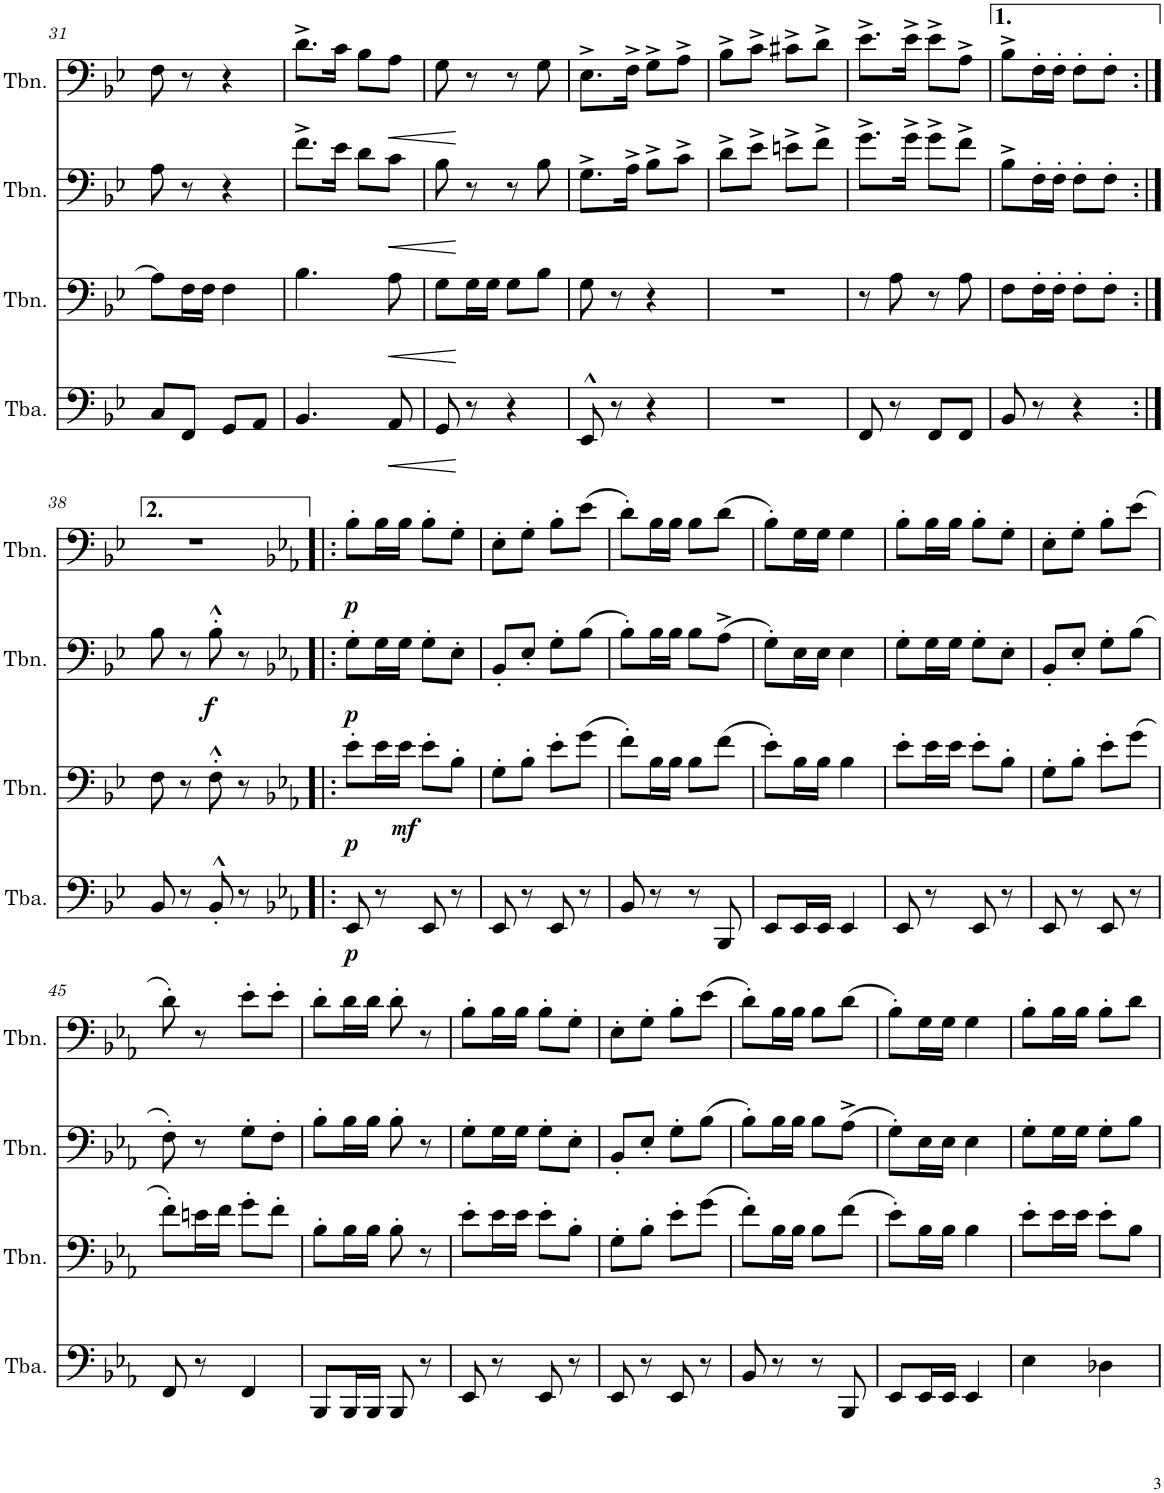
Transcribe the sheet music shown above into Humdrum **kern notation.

**kern	**dynam	**kern	**dynam	**kern	**dynam	**kern	**dynam
*part4	*part4	*part3	*part3	*part2	*part2	*part1	*part1
*staff4	*staff4	*staff3	*staff3	*staff2	*staff2	*staff1	*staff1
*I"Tuba	*	*I"Trombone	*	*I"Trombone	*	*I"Trombone	*
*I'Tba.	*	*I'Tbn.	*	*I'Tbn.	*	*I'Tbn.	*
!!LO:PB:g=z
*clefF4	*	*clefF4	*	*clefF4	*	*clefF4	*
*k[b-e-]	*	*k[b-e-]	*	*k[b-e-]	*	*k[b-e-]	*
*M2/4	*	*M2/4	*	*M2/4	*	*M2/4	*
=31	=31	=31	=31	=31	=31	=31	=31
8C/L	.	8A\L]	.	8A\	.	8F\	.
8FF/J	.	16F\L	.	8r	.	8r	.
.	.	16F\JJ	.	.	.	.	.
8GG/L	.	4F\	.	4r	.	4r	.
8AA/J	.	.	.	.	.	.	.
=32	=32	=32	=32	=32	=32	=32	=32
4.BB-/	.	4.B-\	.	8.f^\L	.	8.d^\L	.
.	.	.	.	16e-\Jk	.	16c\Jk	.
.	.	.	.	8d\L	.	8B-\L	.
!	!LO:HP:b	!	!LO:HP:b	!	!LO:HP:b	!	!LO:HP:b
8AA/	<	8A\	<	8c\J	<	8A\J	<
=33	=33	=33	=33	=33	=33	=33	=33
8GG/	.	8G\L	.	8B-\	.	8G\	.
8r	[	16G\L	[	8r	[	8r	[
.	.	16G\JJ	.	.	.	.	.
4r	.	8G\L	.	8r	.	8r	.
.	.	8B-\J	.	8B-\	.	8G\	.
=34	=34	=34	=34	=34	=34	=34	=34
8EE-^^/	.	8G\	.	8.G^\L	.	8.E-^\L	.
8r	.	8r	.	.	.	.	.
.	.	.	.	16A^\Jk	.	16F^\Jk	.
4r	.	4r	.	8B-^\L	.	8G^\L	.
.	.	.	.	8c^\J	.	8A^\J	.
=35	=35	=35	=35	=35	=35	=35	=35
2r	.	2r	.	8d^\L	.	8B-^\L	.
.	.	.	.	8e-^\J	.	8c^\J	.
.	.	.	.	8en^\L	.	8c#X^\L	.
.	.	.	.	8f^\J	.	8d^\J	.
=36	=36	=36	=36	=36	=36	=36	=36
8FF/	.	8r	.	8.g^\L	.	8.e-^\L	.
8r	.	8A\	.	.	.	.	.
.	.	.	.	16g^\Jk	.	16e-^\Jk	.
8FF/L	.	8r	.	8g^\L	.	8e-^\L	.
8FF/J	.	8A\	.	8f^\J	.	8A^\J	.
=37	=37	=37	=37	=37	=37	=37	=37
8BB-/	.	8F\L	.	8B-^\L	.	8B-^\L	.
8r	.	16F'\L	.	16F'\L	.	16F'\L	.
.	.	16F'\JJ	.	16F'\JJ	.	16F'\JJ	.
4r	.	8F'\L	.	8F'\L	.	8F'\L	.
.	.	8F'\J	.	8F'\J	.	8F'\J	.
!!LO:LB:g=z
=38:|!	=38:|!	=38:|!	=38:|!	=38:|!	=38:|!	=38:|!	=38:|!
8BB-/	.	8F\	.	8B-\	.	2r	.
8r	.	8r	.	8r	.	.	.
!	!	!	!	!	!LO:DY:b	!	!
8BB-'^^/	.	8F'^^\	.	8B-'^^\	f	.	.
8r	.	8r	.	8r	.	.	.
=39!|:	=39!|:	=39!|:	=39!|:	=39!|:	=39!|:	=39!|:	=39!|:
*k[b-e-a-]	*	*k[b-e-a-]	*	*k[b-e-a-]	*	*k[b-e-a-]	*
!	!LO:DY:b	!	!LO:DY:b	!	!LO:DY:b	!	!LO:DY:b
8EE-/	p	8e-'\L	p	8G'\L	p	8B-'\L	p
8r	.	16e-\L	.	16G\L	.	16B-\L	.
!	!	!	!LO:DY:b	!	!	!	!
.	.	16e-\JJ	mf	16G\JJ	.	16B-\JJ	.
8EE-/	.	8e-'\L	.	8G'\L	.	8B-'\L	.
8r	.	8B-'\J	.	8E-'\J	.	8G'\J	.
=40	=40	=40	=40	=40	=40	=40	=40
8EE-/	.	8G'\L	.	8BB-'/L	.	8E-'\L	.
8r	.	8B-'\J	.	8E-'/J	.	8G'\J	.
8EE-/	.	8e-'\L	.	8G'\L	.	8B-'\L	.
8r	.	(8g\J	.	(8B-\J	.	(8e-\J	.
=41	=41	=41	=41	=41	=41	=41	=41
8BB-/	.	8f'\L)	.	8B-'\L)	.	8d'\L)	.
8r	.	16B-\L	.	16B-\L	.	16B-\L	.
.	.	16B-\JJ	.	16B-\JJ	.	16B-\JJ	.
8r	.	8B-\L	.	8B-\L	.	8B-\L	.
8BBB-/	.	(8f\J	.	(8A-^\J	.	(8d\J	.
=42	=42	=42	=42	=42	=42	=42	=42
8EE-/L	.	8e-'\L)	.	8G'\L)	.	8B-'\L)	.
16EE-/L	.	16B-\L	.	16E-\L	.	16G\L	.
16EE-/JJ	.	16B-\JJ	.	16E-\JJ	.	16G\JJ	.
4EE-/	.	4B-\	.	4E-\	.	4G\	.
=43	=43	=43	=43	=43	=43	=43	=43
8EE-/	.	8e-'\L	.	8G'\L	.	8B-'\L	.
8r	.	16e-\L	.	16G\L	.	16B-\L	.
.	.	16e-\JJ	.	16G\JJ	.	16B-\JJ	.
8EE-/	.	8e-'\L	.	8G'\L	.	8B-'\L	.
8r	.	8B-'\J	.	8E-'\J	.	8G'\J	.
=44	=44	=44	=44	=44	=44	=44	=44
8EE-/	.	8G'\L	.	8BB-'/L	.	8E-'\L	.
8r	.	8B-'\J	.	8E-'/J	.	8G'\J	.
8EE-/	.	8e-'\L	.	8G'\L	.	8B-'\L	.
8r	.	(8g\J	.	(8B-\J	.	(8e-\J	.
!!LO:LB:g=z
=45	=45	=45	=45	=45	=45	=45	=45
8FF/	.	8f'\L)	.	8F'\)	.	8d'\)	.
8r	.	16en\L	.	8r	.	8r	.
.	.	16f\JJ	.	.	.	.	.
4FF/	.	8g'\L	.	8G'\L	.	8e-'\L	.
.	.	8f'\J	.	8F'\J	.	8e-'\J	.
=46	=46	=46	=46	=46	=46	=46	=46
8BBB-/L	.	8B-'\L	.	8B-'\L	.	8d'\L	.
16BBB-/L	.	16B-\L	.	16B-\L	.	16d\L	.
16BBB-/JJ	.	16B-\JJ	.	16B-\JJ	.	16d\JJ	.
8BBB-/	.	8B-'\	.	8B-'\	.	8d'\	.
8r	.	8r	.	8r	.	8r	.
=47	=47	=47	=47	=47	=47	=47	=47
8EE-/	.	8e-'\L	.	8G'\L	.	8B-'\L	.
8r	.	16e-\L	.	16G\L	.	16B-\L	.
.	.	16e-\JJ	.	16G\JJ	.	16B-\JJ	.
8EE-/	.	8e-'\L	.	8G'\L	.	8B-'\L	.
8r	.	8B-'\J	.	8E-'\J	.	8G'\J	.
=48	=48	=48	=48	=48	=48	=48	=48
8EE-/	.	8G'\L	.	8BB-'/L	.	8E-'\L	.
8r	.	8B-'\J	.	8E-'/J	.	8G'\J	.
8EE-/	.	8e-'\L	.	8G'\L	.	8B-'\L	.
8r	.	(8g\J	.	(8B-\J	.	(8e-\J	.
=49	=49	=49	=49	=49	=49	=49	=49
8BB-/	.	8f'\L)	.	8B-'\L)	.	8d'\L)	.
8r	.	16B-\L	.	16B-\L	.	16B-\L	.
.	.	16B-\JJ	.	16B-\JJ	.	16B-\JJ	.
8r	.	8B-\L	.	8B-\L	.	8B-\L	.
8BBB-/	.	(8f\J	.	(8A-^\J	.	(8d\J	.
=50	=50	=50	=50	=50	=50	=50	=50
8EE-/L	.	8e-'\L)	.	8G'\L)	.	8B-'\L)	.
16EE-/L	.	16B-\L	.	16E-\L	.	16G\L	.
16EE-/JJ	.	16B-\JJ	.	16E-\JJ	.	16G\JJ	.
4EE-/	.	4B-\	.	4E-\	.	4G\	.
=51	=51	=51	=51	=51	=51	=51	=51
4E-\	.	8e-'\L	.	8G'\L	.	8B-'\L	.
.	.	16e-\L	.	16G\L	.	16B-\L	.
.	.	16e-\JJ	.	16G\JJ	.	16B-\JJ	.
4D-X\	.	8e-'\L	.	8G'\L	.	8B-'\L	.
.	.	8B-\J	.	8B-\J	.	8d\J	.
=	=	=	=	=	=	=	=
*-	*-	*-	*-	*-	*-	*-	*-
